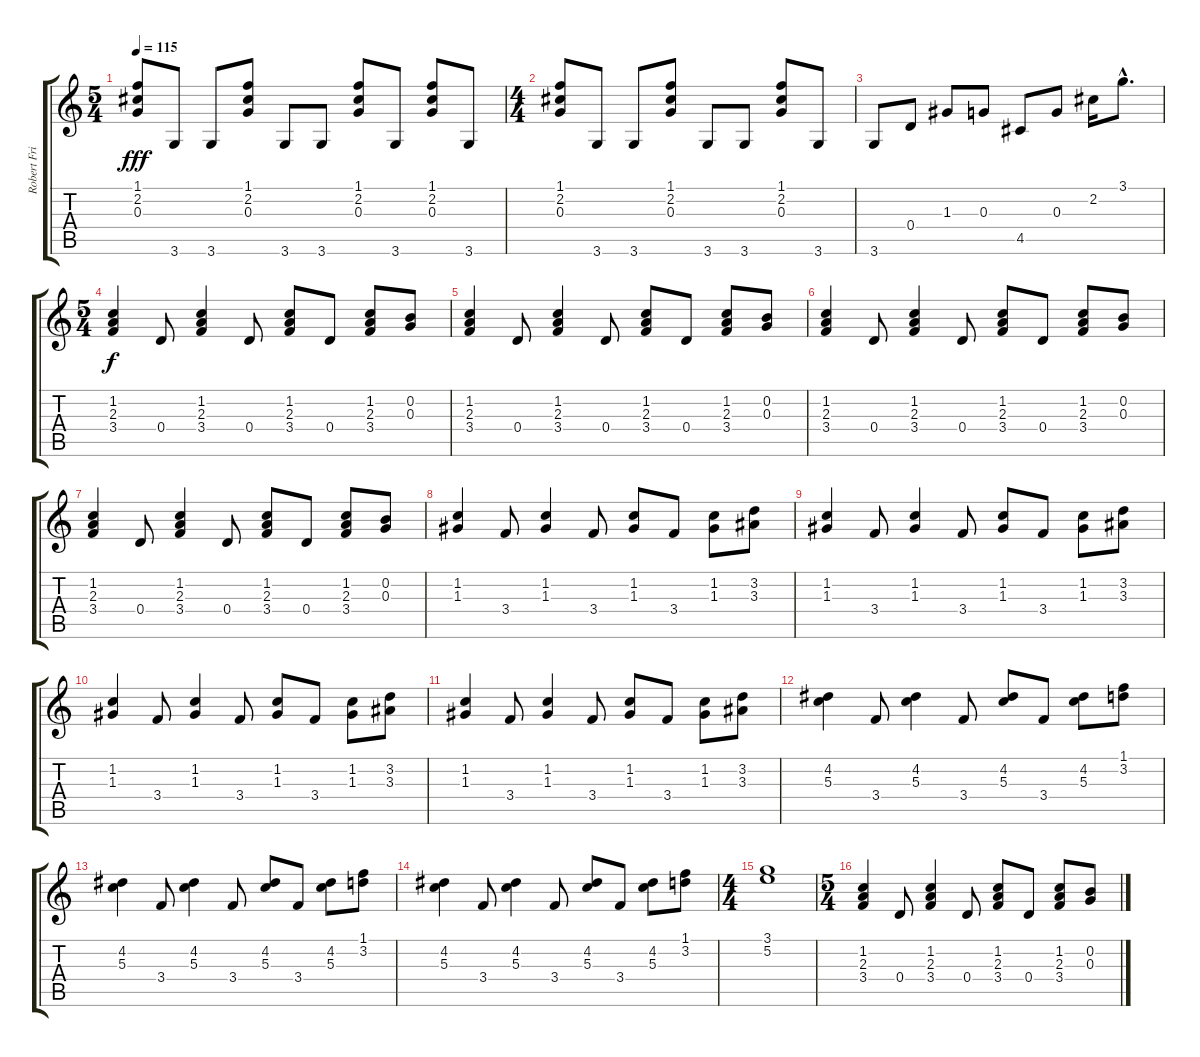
\track ("Robert Fripp Guitar" "Robert Fri") {instrument electricguitarmuted}
\staff {score tabs}
\tuning (E4 B3 G3 D3 A2 E2) {hide}
\ts (5 4)
\tempo 115
\clef g2
\ks c
(1.1 2.2 0.3).8{dy fff} 3.6.8 3.6.8 (1.1 2.2 0.3).8 3.6.8 3.6.8 (1.1 2.2 0.3).8 3.6.8 (1.1 2.2 0.3).8 3.6.8 |
\ts (4 4)
(1.1 2.2 0.3).8 3.6.8 3.6.8 (1.1 2.2 0.3).8 3.6.8 3.6.8 (1.1 2.2 0.3).8 3.6.8 |
3.6.8 0.4.8 1.3.8 0.3.8 4.5.8 0.3.8 2.2.16 3.1{hac}.8{d} |
\ts (5 4)
(1.2 2.3 3.4).4{dy f} 0.4.8 (1.2 2.3 3.4).4 0.4.8 (1.2 2.3 3.4).8 0.4.8 (1.2 2.3 3.4).8 (0.2 0.3).8 |
(1.2 2.3 3.4).4 0.4.8 (1.2 2.3 3.4).4 0.4.8 (1.2 2.3 3.4).8 0.4.8 (1.2 2.3 3.4).8 (0.2 0.3).8 |
(1.2 2.3 3.4).4 0.4.8 (1.2 2.3 3.4).4 0.4.8 (1.2 2.3 3.4).8 0.4.8 (1.2 2.3 3.4).8 (0.2 0.3).8 |
(1.2 2.3 3.4).4 0.4.8 (1.2 2.3 3.4).4 0.4.8 (1.2 2.3 3.4).8 0.4.8 (1.2 2.3 3.4).8 (0.2 0.3).8 |
(1.2 1.3).4 3.4.8 (1.2 1.3).4 3.4.8 (1.2 1.3).8 3.4.8 (1.2 1.3).8 (3.2 3.3).8 |
(1.2 1.3).4 3.4.8 (1.2 1.3).4 3.4.8 (1.2 1.3).8 3.4.8 (1.2 1.3).8 (3.2 3.3).8 |
(1.2 1.3).4 3.4.8 (1.2 1.3).4 3.4.8 (1.2 1.3).8 3.4.8 (1.2 1.3).8 (3.2 3.3).8 |
(1.2 1.3).4 3.4.8 (1.2 1.3).4 3.4.8 (1.2 1.3).8 3.4.8 (1.2 1.3).8 (3.2 3.3).8 |
(4.2 5.3).4 3.4.8 (4.2 5.3).4 3.4.8 (4.2 5.3).8 3.4.8 (4.2 5.3).8 (1.1 3.2).8 |
(4.2 5.3).4 3.4.8 (4.2 5.3).4 3.4.8 (4.2 5.3).8 3.4.8 (4.2 5.3).8 (1.1 3.2).8 |
(4.2 5.3).4 3.4.8 (4.2 5.3).4 3.4.8 (4.2 5.3).8 3.4.8 (4.2 5.3).8 (1.1 3.2).8 |
\ts (4 4)
(3.1 5.2).1 |
\ts (5 4)
(1.2 2.3 3.4).4 0.4.8 (1.2 2.3 3.4).4 0.4.8 (1.2 2.3 3.4).8 0.4.8 (1.2 2.3 3.4).8 (0.2 0.3).8
